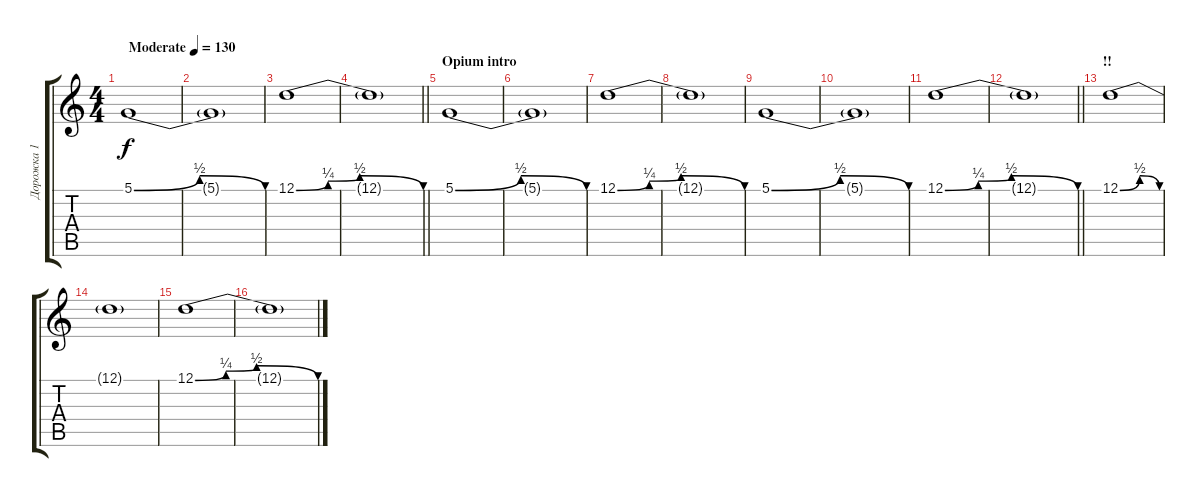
\track ("Дорожка 1" "Дорожка 1") {instrument fx6goblins}
\staff {score tabs}
\tuning (D4 A3 F3 C3 G2 C2) {hide}
\ts (4 4)
\tempo (130 "Moderate")
\clef g2
\ks c
5.1{be (bendrelease 0 0 15 2 30 2 60 0)}.1{dy f instrument fx6goblins} |
5.1{t}.1 |
12.1{be (custom 0 0 15 1 30 2 60 0)}.1 |
\barLineRight lightlight
12.1{t}.1 |
\section ("" "Opium intro")
5.1{be (bendrelease 0 0 15 2 30 2 60 0)}.1 |
5.1{t}.1 |
12.1{be (custom 0 0 15 1 30 2 60 0)}.1 |
12.1{t}.1 |
5.1{be (bendrelease 0 0 15 2 30 2 60 0)}.1 |
5.1{t}.1 |
12.1{be (custom 0 0 15 1 30 2 60 0)}.1 |
\barLineRight lightlight
12.1{t}.1 |
\section ("" "!!")
12.1{be (bendrelease 0 0 15 2 30 2 60 0)}.1 |
12.1{t}.1 |
12.1{be (custom 0 0 15 1 30 2 60 0)}.1 |
12.1{t}.1
